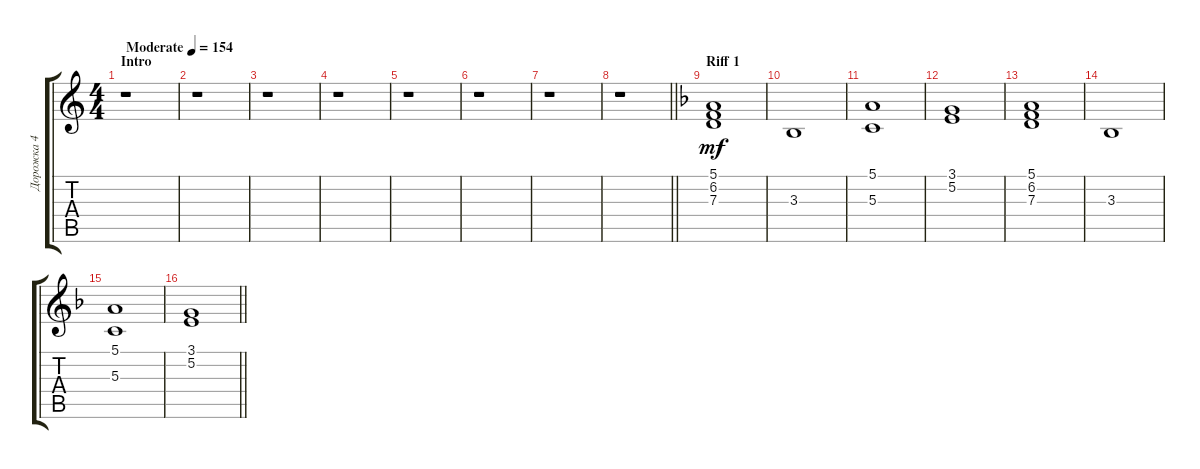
\track ("Дорожка 4" "Дорожка 4") {instrument choiraahs}
\staff {score tabs}
\tuning (E4 B3 G3 D3 A2 E2) {hide}
\ts (4 4)
\section ("" "Intro")
\tempo (154 "Moderate")
\clef g2
\ks c
r.1{dy mf instrument choiraahs} |
r.1 |
r.1 |
r.1 |
r.1 |
r.1 |
r.1 |
\barLineRight lightlight
r.1 |
\section ("" "Riff 1")
\ks f
(5.1 6.2 7.3).1 |
3.3.1 |
(5.1 5.3).1 |
(3.1 5.2).1 |
(5.1 6.2 7.3).1 |
3.3.1 |
(5.1 5.3).1 |
\barLineRight lightlight
(3.1 5.2).1
